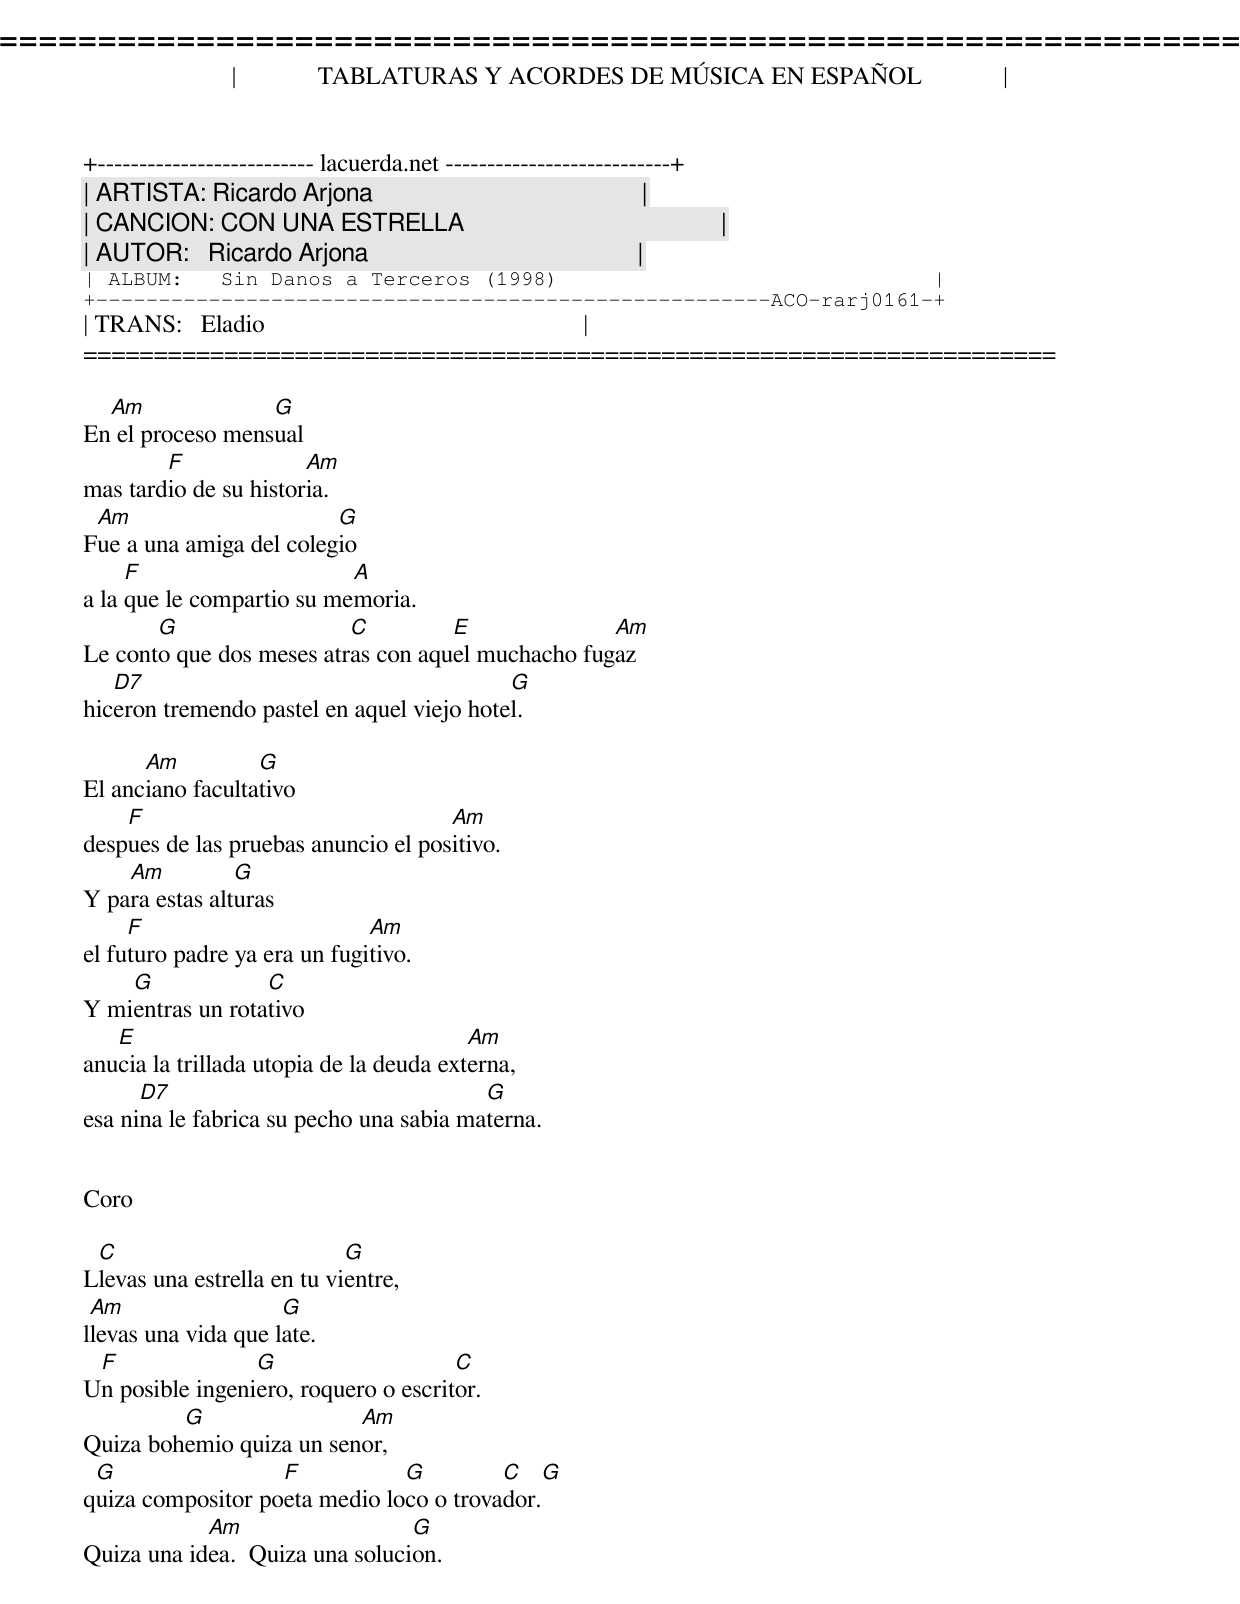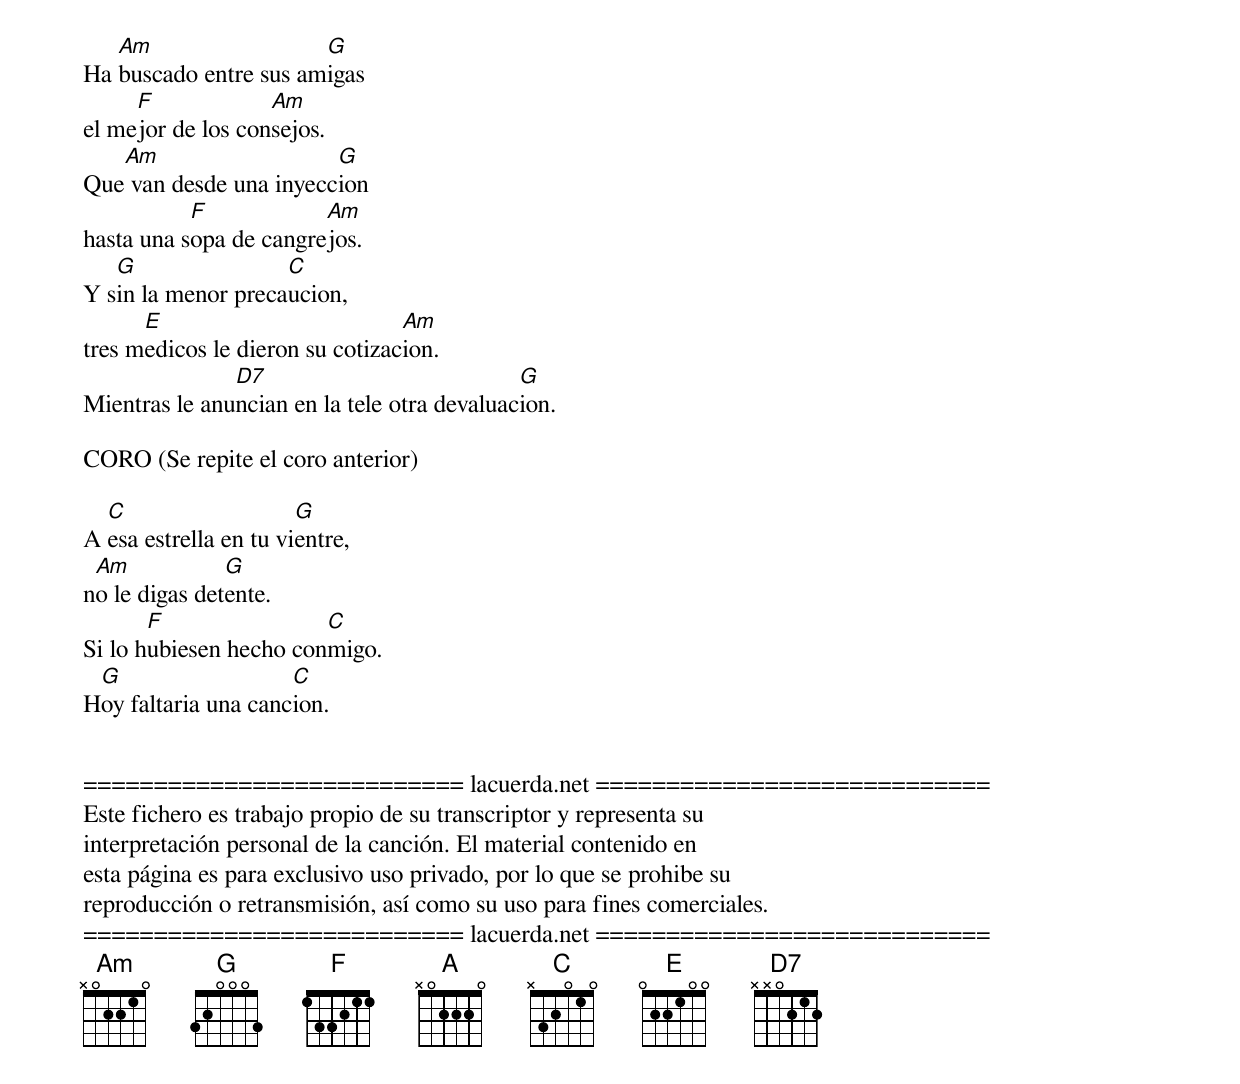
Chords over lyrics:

=====================================================================
|             TABLATURAS Y ACORDES DE MÚSICA EN ESPAÑOL             |
+-------------------------- lacuerda.net ---------------------------+
| ARTISTA: Ricardo Arjona                                           |
| CANCION: CON UNA ESTRELLA                                         |
| AUTOR:   Ricardo Arjona                                           |
| ALBUM:   Sin Danos a Terceros (1998)                              |
+------------------------------------------------------ACO-rarj0161-+
| TRANS:   Eladio                                                   |
=====================================================================

  Am              G
En el proceso mensual
        F              Am
mas tardio de su historia.
 Am                      G
Fue a una amiga del colegio
     F                     A
a la que le compartio su memoria.
       G                  C         E              Am
Le conto que dos meses atras con aquel muchacho fugaz
   D7                                      G
hiceron tremendo pastel en aquel viejo hotel.

      Am          G
El anciano facultativo
    F                                Am
despues de las pruebas anuncio el positivo.
    Am          G
Y para estas alturas
     F                        Am
el futuro padre ya era un fugitivo.
    G             C
Y mientras un rotativo
   E                                     Am
anucia la trillada utopia de la deuda externa,
      D7                                 G
esa nina le fabrica su pecho una sabia materna.


Coro

 C                          G
Llevas una estrella en tu vientre,
 Am                  G
llevas una vida que late.
 F               G                    C
Un posible ingeniero, roquero o escritor.
         G                Am
Quiza bohemio quiza un senor,
 G                 F           G         C        G
quiza compositor poeta medio loco o trovador.
            Am                   G
Quiza una idea.  Quiza una solucion.



   Am                  G
Ha buscado entre sus amigas
     F             Am
el mejor de los consejos.
   Am                   G
Que van desde una inyeccion
           F            Am
hasta una sopa de cangrejos.
   G                C
Y sin la menor precaucion,
      E                          Am
tres medicos le dieron su cotizacion.
               D7                            G
Mientras le anuncian en la tele otra devaluacion.

CORO (Se repite el coro anterior)

  C                    G
A esa estrella en tu vientre,
 Am            G
no le digas detente.
       F                C
Si lo hubiesen hecho conmigo.
 G                   C
Hoy faltaria una cancion.


=========================== lacuerda.net ============================
Este fichero es trabajo propio de su transcriptor y representa su
interpretación personal de la canción. El material contenido en
esta página es para exclusivo uso privado, por lo que se prohibe su
reproducción o retransmisión, así como su uso para fines comerciales.
=========================== lacuerda.net ============================
